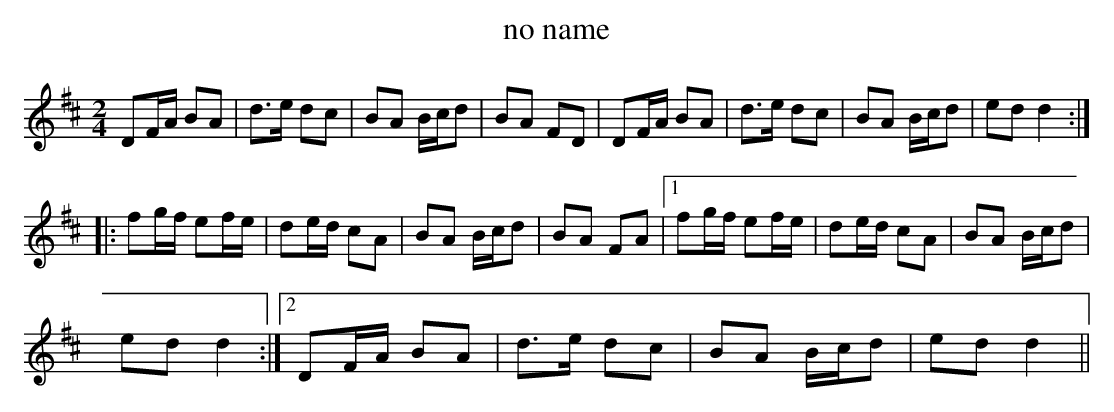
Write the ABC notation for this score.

X:1
T:no name
M:2/4
L:1/8
K:D
DF/A/ BA|d>e dc|BA B/c/d|BA FD|DF/A/ BA|d>e dc|BA B/c/d|ed d2:|
|:fg/f/ ef/e/|de/d/ cA|BA B/c/d|BA FA|1 fg/f/ ef/e/|de/d/ cA|BA B/c/d|
ed d2:|2 DF/A/ BA|d>e dc|BA B/c/d|ed d2||
